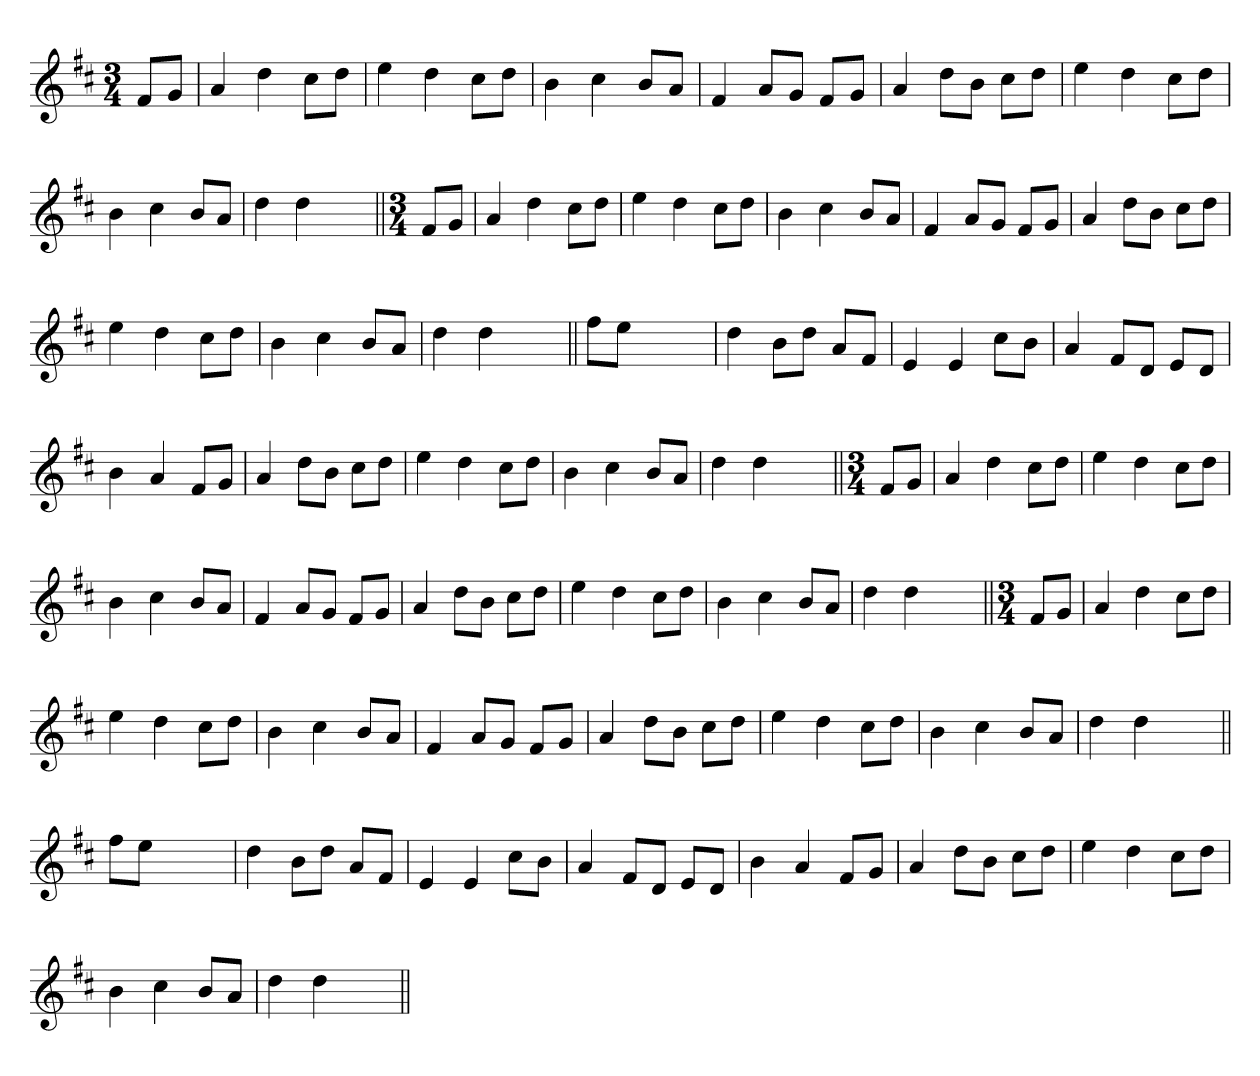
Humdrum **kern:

**kern
*part1
*staff1
*clefG2
*k[f#c#]
*D:
*M3/4
=1
8f#L
8gJ
=
4a
4dd
8cc#L
8ddJ
=
4ee
4dd
8cc#L
8ddJ
=
4b
4cc#
8bL
8aJ
=
4f#
8aL
8gJ
8f#L
8gJ
=
4a
8ddL
8bJ
8cc#L
8ddJ
=
4ee
4dd
8cc#L
8ddJ
=
4b
4cc#
8bL
8aJ
=
4dd
4dd
4ryy
=||
*M3/4
8f#L
8gJ
=
4a
4dd
8cc#L
8ddJ
=
4ee
4dd
8cc#L
8ddJ
=
4b
4cc#
8bL
8aJ
=
4f#
8aL
8gJ
8f#L
8gJ
=
4a
8ddL
8bJ
8cc#L
8ddJ
=
4ee
4dd
8cc#L
8ddJ
=
4b
4cc#
8bL
8aJ
=
4dd
4dd
4ryy
=||
8ff#L
8eeJ
2ryy
=
4dd
8bL
8ddJ
8aL
8f#J
=
4e
4e
8cc#L
8bJ
=
4a
8f#L
8dJ
8eL
8dJ
=
4b
4a
8f#L
8gJ
=
4a
8ddL
8bJ
8cc#L
8ddJ
=
4ee
4dd
8cc#L
8ddJ
=
4b
4cc#
8bL
8aJ
=
4dd
4dd
4ryy
=||
*M3/4
8f#L
8gJ
=
4a
4dd
8cc#L
8ddJ
=
4ee
4dd
8cc#L
8ddJ
=
4b
4cc#
8bL
8aJ
=
4f#
8aL
8gJ
8f#L
8gJ
=
4a
8ddL
8bJ
8cc#L
8ddJ
=
4ee
4dd
8cc#L
8ddJ
=
4b
4cc#
8bL
8aJ
=
4dd
4dd
4ryy
=||
*M3/4
8f#L
8gJ
=
4a
4dd
8cc#L
8ddJ
=
4ee
4dd
8cc#L
8ddJ
=
4b
4cc#
8bL
8aJ
=
4f#
8aL
8gJ
8f#L
8gJ
=
4a
8ddL
8bJ
8cc#L
8ddJ
=
4ee
4dd
8cc#L
8ddJ
=
4b
4cc#
8bL
8aJ
=
4dd
4dd
4ryy
=||
8ff#L
8eeJ
2ryy
=
4dd
8bL
8ddJ
8aL
8f#J
=
4e
4e
8cc#L
8bJ
=
4a
8f#L
8dJ
8eL
8dJ
=
4b
4a
8f#L
8gJ
=
4a
8ddL
8bJ
8cc#L
8ddJ
=
4ee
4dd
8cc#L
8ddJ
=
4b
4cc#
8bL
8aJ
=
4dd
4dd
4ryy
=||
*-
